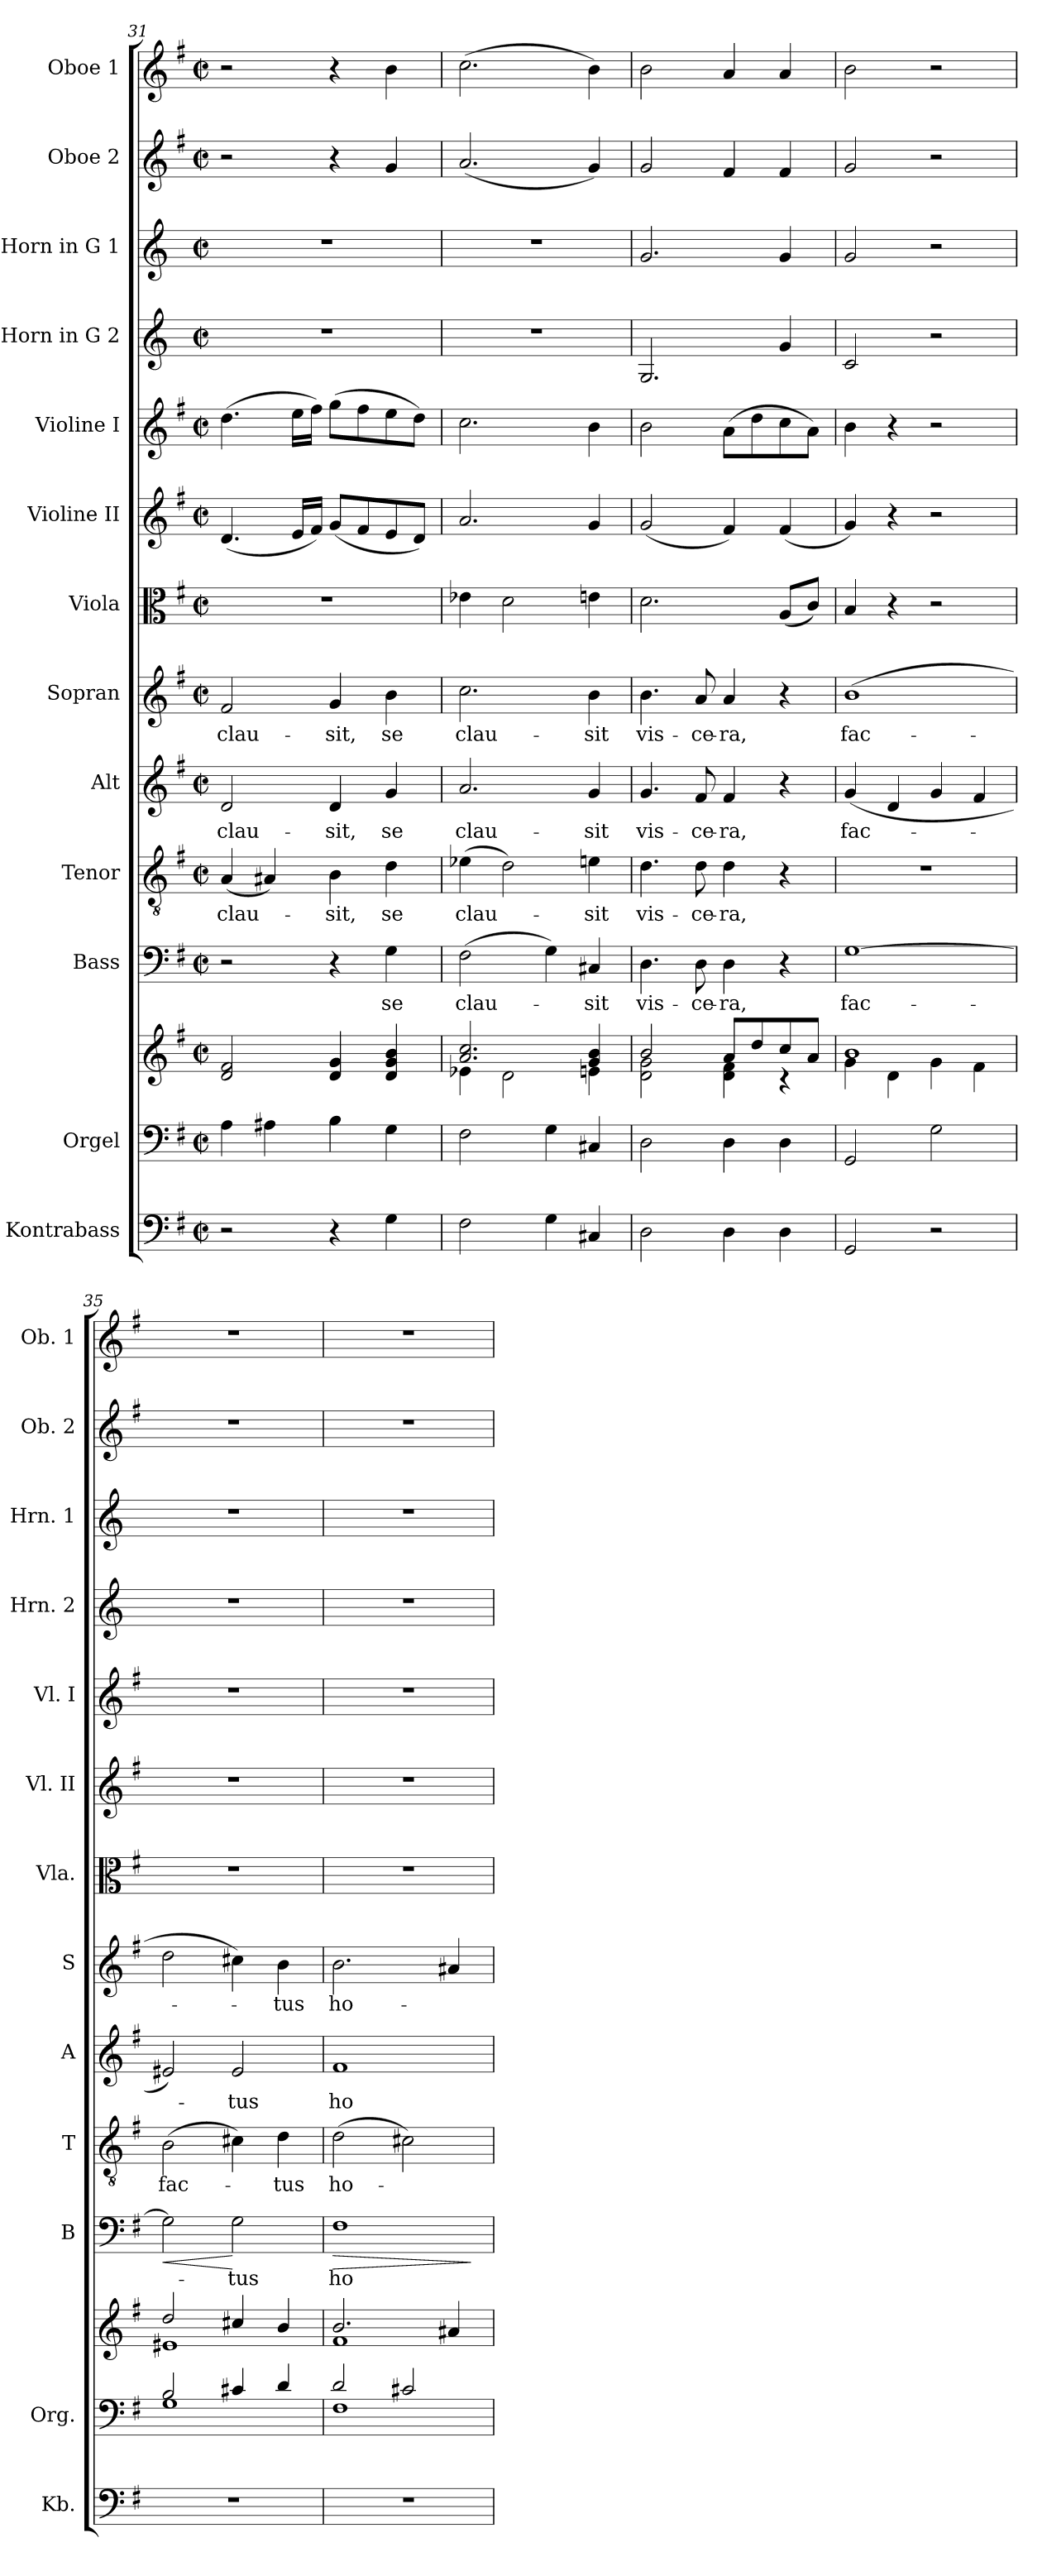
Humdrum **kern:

**kern	**kern	**kern	**kern	**text	**dynam	**kern	**text	**kern	**text	**kern	**text	**kern	**kern	**kern	**kern	**kern	**kern	**kern
*part13	*part12	*part12	*part11	*part11	*part11	*part10	*part10	*part9	*part9	*part8	*part8	*part7	*part6	*part5	*part4	*part3	*part2	*part1
*staff14	*staff13	*staff12	*staff11	*staff11	*staff11	*staff10	*staff10	*staff9	*staff9	*staff8	*staff8	*staff7	*staff6	*staff5	*staff4	*staff3	*staff2	*staff1
*I"Kontrabass	*I"Orgel	*	*I"Bass	*	*	*I"Tenor	*	*I"Alt	*	*I"Sopran	*	*I"Viola	*I"Violine II	*I"Violine I	*I"Horn in G 2	*I"Horn in G 1	*I"Oboe 2	*I"Oboe 1
*I'Kb.	*I'Org.	*	*I'B	*	*	*I'T	*	*I'A	*	*I'S	*	*I'Vla.	*I'Vl. II	*I'Vl. I	*I'Hrn. 2	*I'Hrn. 1	*I'Ob. 2	*I'Ob. 1
*clefF4	*clefF4	*clefG2	*clefF4	*	*	*clefGv2	*	*clefG2	*	*clefG2	*	*clefC3	*clefG2	*clefG2	*clefG2	*clefG2	*clefG2	*clefG2
*ITrd7c12	*	*	*	*	*	*	*	*	*	*	*	*	*	*	*ITrd3c5	*ITrd3c5	*	*
*k[f#]	*k[f#]	*k[f#]	*k[f#]	*	*	*k[f#]	*	*k[f#]	*	*k[f#]	*	*k[f#]	*k[f#]	*k[f#]	*k[f#]	*k[f#]	*k[f#]	*k[f#]
*G:	*G:	*G:	*G:	*	*	*G:	*	*G:	*	*G:	*	*G:	*G:	*G:	*G:	*G:	*G:	*G:
*M2/2	*M2/2	*M2/2	*M2/2	*	*	*M2/2	*	*M2/2	*	*M2/2	*	*M2/2	*M2/2	*M2/2	*M2/2	*M2/2	*M2/2	*M2/2
*met(c|)	*met(c|)	*met(c|)	*met(c|)	*	*	*met(c|)	*	*met(c|)	*	*met(c|)	*	*met(c|)	*met(c|)	*met(c|)	*met(c|)	*met(c|)	*met(c|)	*met(c|)
=31	=31	=31	=31	=31	=31	=31	=31	=31	=31	=31	=31	=31	=31	=31	=31	=31	=31	=31
!	!	!	!	!	!	!	!LO:LY:b	!	!LO:LY:b	!	!LO:LY:b	!	!	!	!	!	!	!
2r	4A\	2d/ 2f#/	2r	.	.	(<4A/	clau-	2d/	clau-	2f#/	clau-	1r	(<4.d/	(>4.dd\	1r	1r	2r	2r
.	4A#X\	.	.	.	.	4A#X/)	.	.	.	.	.	.	.	.	.	.	.	.
.	.	.	.	.	.	.	.	.	.	.	.	.	16e/LL	16ee\LL	.	.	.	.
.	.	.	.	.	.	.	.	.	.	.	.	.	16f#/JJ)	16ff#\JJ)	.	.	.	.
!	!	!	!	!	!	!	!LO:LY:b	!	!LO:LY:b	!	!LO:LY:b	!	!	!	!	!	!	!
4r	4B\	4d/ 4g/	4r	.	.	4B\	-sit,	4d/	-sit,	4g/	-sit,	.	(<8g/L	(>8gg\L	.	.	4r	4r
.	.	.	.	.	.	.	.	.	.	.	.	.	8f#/	8ff#\	.	.	.	.
!	!	!	!	!LO:LY:b	!	!	!LO:LY:b	!	!LO:LY:b	!	!LO:LY:b	!	!	!	!	!	!	!
4GG\	4G\	4d/ 4g/ 4b/	4G\	se	.	4d\	se	4g/	se	4b\	se	.	8e/	8ee\	.	.	4g/	4b\
.	.	.	.	.	.	.	.	.	.	.	.	.	8d/J)	8dd\J)	.	.	.	.
=32	=32	=32	=32	=32	=32	=32	=32	=32	=32	=32	=32	=32	=32	=32	=32	=32	=32	=32
*	*	*^	*	*	*	*	*	*	*	*	*	*	*	*	*	*	*	*
!	!	!	!	!	!LO:LY:b	!	!	!LO:LY:b	!	!LO:LY:b	!	!LO:LY:b	!	!	!	!	!	!	!
2FF#\	2F#\	2.a/ 2.cc/	4e-X\	(>2F#\	clau-	.	(>4e-X\	clau-	2.a/	clau-	2.cc\	clau-	4e-X\	2.a/	2.cc\	1r	1r	(<2.a/	(>2.cc\
.	.	.	2d\	.	.	.	2d\)	.	.	.	.	.	2d\	.	.	.	.	.	.
4GG\	4G\	.	.	4G\)	.	.	.	.	.	.	.	.	.	.	.	.	.	.	.
!	!	!	!	!	!LO:LY:b	!	!	!LO:LY:b	!	!LO:LY:b	!	!LO:LY:b	!	!	!	!	!	!	!
4CC#X/	4C#X/	4g/ 4b/	4en\	4C#X/	-sit	.	4en\	-sit	4g/	-sit	4b\	-sit	4en\	4g/	4b\	.	.	4g/)	4b\)
!!LO:PB:g=z
=33	=33	=33	=33	=33	=33	=33	=33	=33	=33	=33	=33	=33	=33	=33	=33	=33	=33	=33	=33
!	!	!	!	!	!LO:LY:b	!	!	!LO:LY:b	!	!LO:LY:b	!	!LO:LY:b	!	!	!	!	!	!	!
2DD\	2D\	2b/	2d\ 2g\	4.D\	vis-	.	4.d\	vis-	4.g/	vis-	4.b\	vis-	2.d\	(<2g/	2b\	2.D/	2.d/	2g/	2b\
!	!	!	!	!	!LO:LY:b	!	!	!LO:LY:b	!	!LO:LY:b	!	!LO:LY:b	!	!	!	!	!	!	!
.	.	.	.	8D\	-ce-	.	8d\	-ce-	8f#/	-ce-	8a/	-ce-	.	.	.	.	.	.	.
!	!	!	!	!	!LO:LY:b	!	!	!LO:LY:b	!	!LO:LY:b	!	!LO:LY:b	!	!	!	!	!	!	!
4DD\	4D\	8a/L	4d\ 4f#\	4D\	-ra,	.	4d\	-ra,	4f#/	-ra,	4a/	-ra,	.	4f#/)	(>8a\L	.	.	4f#/	4a/
.	.	8dd/	.	.	.	.	.	.	.	.	.	.	.	.	8dd\	.	.	.	.
4DD\	4D\	8cc/	4rc	4r	.	.	4r	.	4r	.	4r	.	(<8A/L	(<4f#/	8cc\	4d/	4d/	4f#/	4a/
.	.	8a/J	.	.	.	.	.	.	.	.	.	.	8c/J)	.	8a\J)	.	.	.	.
=34	=34	=34	=34	=34	=34	=34	=34	=34	=34	=34	=34	=34	=34	=34	=34	=34	=34	=34	=34
!	!	!	!	!	!LO:LY:b	!	!	!	!	!LO:LY:b	!	!LO:LY:b	!	!	!	!	!	!	!
2GGG/	2GG/	1b	4g\	[1G	fac-	.	1r	.	(<4g/	fac-	(>1b	fac-	4B/	4g/)	4b\	2G/	2d/	2g/	2b\
.	.	.	4d\	.	.	.	.	.	4d/	.	.	.	4r	4r	4r	.	.	.	.
2r	2G\	.	4g\	.	.	.	.	.	4g/	.	.	.	2r	2r	2r	2r	2r	2r	2r
.	.	.	4f#\	.	.	.	.	.	4f#/	.	.	.	.	.	.	.	.	.	.
=35	=35	=35	=35	=35	=35	=35	=35	=35	=35	=35	=35	=35	=35	=35	=35	=35	=35	=35	=35
*	*^	*	*	*	*	*	*	*	*	*	*	*	*	*	*	*	*	*	*
!	!	!	!	!	!	!	!LO:HP:b	!	!LO:LY:b	!	!	!	!	!	!	!	!	!	!	!
1r	2B/	1G	2dd/	1e#X	2G\]	.	<	(>2B\	fac-	2e#X/)	.	2dd\	.	1r	1r	1r	1r	1r	1r	1r
!	!	!	!	!	!	!LO:LY:b	!	!	!	!	!LO:LY:b	!	!	!	!	!	!	!	!	!
.	4c#X/	.	4cc#X/	.	2G\	-tus	[	4c#X\)	.	2e#/	-tus	4cc#X\)	.	.	.	.	.	.	.	.
!	!	!	!	!	!	!	!	!	!LO:LY:b	!	!	!	!LO:LY:b	!	!	!	!	!	!	!
.	4d/	.	4b/	.	.	.	.	4d\	-tus	.	.	4b\	-tus	.	.	.	.	.	.	.
=36	=36	=36	=36	=36	=36	=36	=36	=36	=36	=36	=36	=36	=36	=36	=36	=36	=36	=36	=36	=36
!	!	!	!	!	!	!LO:LY:b	!LO:HP:b	!	!LO:LY:b	!	!LO:LY:b	!	!LO:LY:b	!	!	!	!	!	!	!
1r	2d/	1F#	2.b/	1f#	1F#	ho-	>	(>2d\	ho-	1f#	ho-	2.b\	ho-	1r	1r	1r	1r	1r	1r	1r
.	2c#X/	.	.	.	.	.	.	2c#X\)	.	.	.	.	.	.	.	.	.	.	.	.
.	.	.	4a#X/	.	.	.	.	.	.	.	.	4a#X/	.	.	.	.	.	.	.	.
*	*v	*v	*	*	*	*	*	*	*	*	*	*	*	*	*	*	*	*	*	*
*	*	*v	*v	*	*	*	*	*	*	*	*	*	*	*	*	*	*	*	*
.	.	.	.	.	]	.	.	.	.	.	.	.	.	.	.	.	.	.
=	=	=	=	=	=	=	=	=	=	=	=	=	=	=	=	=	=	=
*-	*-	*-	*-	*-	*-	*-	*-	*-	*-	*-	*-	*-	*-	*-	*-	*-	*-	*-
